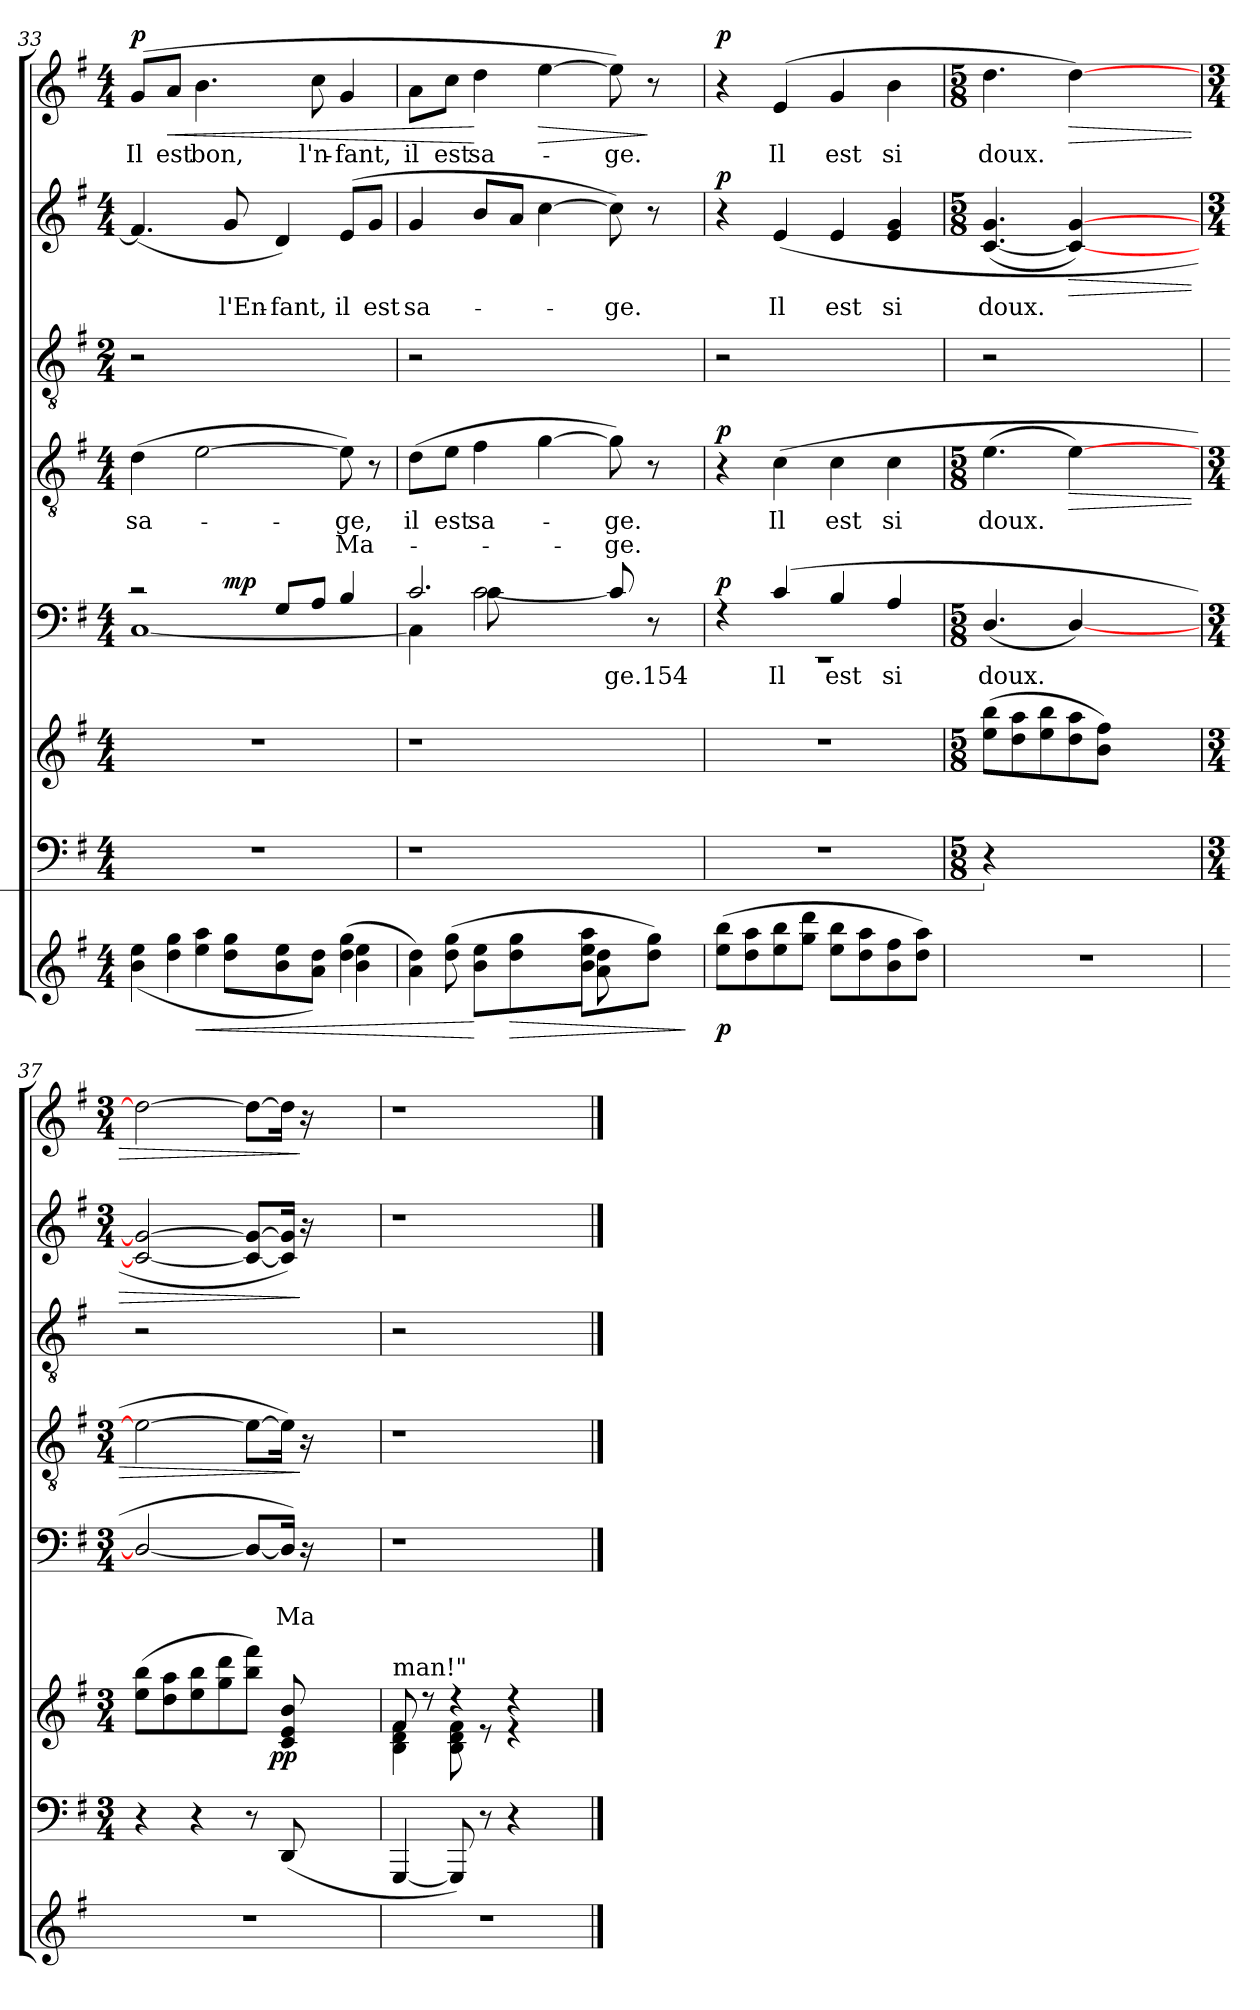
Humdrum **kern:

**kern	**dynam	**kern	**kern	**dynam	**kern	**text	**text	**dynam	**kern	**text	**text	**dynam	**kern	**kern	**text	**dynam	**kern	**text	**dynam
*part8	*part8	*part7	*part6	*part6	*part5	*part5	*part5	*part5	*part4	*part4	*part4	*part4	*part3	*part2	*part2	*part2	*part1	*part1	*part1
*staff8	*staff8	*staff7	*staff6	*staff6	*staff5	*staff5	*staff5	*staff5	*staff4	*staff4	*staff4	*staff4	*staff3	*staff2	*staff2	*staff2	*staff1	*staff1	*staff1
!!LO:PB:g=z
*clefG2	*	*clefF4	*clefG2	*	*clefF4	*	*	*	*clefGv2	*	*	*	*clefGv2	*clefG2	*	*	*clefG2	*	*
*k[f#]	*	*k[f#]	*k[f#]	*	*k[f#]	*	*	*	*k[f#]	*	*	*	*k[f#]	*k[f#]	*	*	*k[f#]	*	*
*G:	*	*G:	*G:	*	*G:	*	*	*	*G:	*	*	*	*G:	*G:	*	*	*G:	*	*
*M4/4	*	*M4/4	*M4/4	*	*M4/4	*	*	*	*M4/4	*	*	*	*M2/4	*M4/4	*	*	*M4/4	*	*
=33	=33	=33	=33	=33	=33	=33	=33	=33	=33	=33	=33	=33	=33	=33	=33	=33	=33	=33	=33
*^	*	*	*	*	*^	*	*	*	*	*	*	*	*	*	*	*	*	*	*
*	*^	*	*	*	*	*	*	*	*	*	*	*	*	*	*	*	*	*	*	*	*
*	*	*^	*	*	*	*	*	*	*	*	*	*	*	*	*	*	*	*	*	*	*	*
!	!	!	!	!	!	!	!	!	!	!	!	!	!	!LO:LY:b	!	!	!	!	!	!	!	!LO:LY:b	!LO:DY:a
*	*	*	*	*	*	*	*	*	*^	*	*	*	*	*	*	*	*	*	*	*	*	*	*
32ryy	(>4b\ 4ee\	8ryy	2.ryy	.	1r	1r	.	2rc	[<1C	4.ryy	.	.	.	(>4d\	sa-	.	.	2r	(4.f#/]	.	.	(>8g/L	Il	p
2ryy	.	.	.	.	.	.	.	.	.	.	.	.	.	.	.	.	.	.	.	.	.	.	.	.
!	!	!	!	!	!	!	!	!	!	!	!	!	!	!	!	!	!	!	!	!	!	!	!LO:LY:b	!LO:HP:b
.	.	4dd\ 4gg\	.	.	.	.	.	.	.	.	.	.	.	.	.	.	.	.	.	.	.	8a/J	est	<
!	!	!	!	!LO:HP:b	!	!	!	!	!	!	!	!	!	!	!	!	!	!	!	!	!	!	!LO:LY:b	!
.	4ee\ 4aa\	.	.	<	.	.	.	.	.	.	.	.	.	[>2e\	.	.	.	.	.	.	.	4.b\	bon,	.
!	!	!	!	!	!	!	!	!	!	!	!	!	!LO:DY:a	!	!	!	!	!	!	!LO:LY:b	!	!	!	!
.	.	8dd\ 8gg\L	.	.	.	.	.	.	.	2ryy	.	.	mp	.	.	.	.	.	8g/	l'En-	.	.	.	.
!	!	!	!	!	!	!	!	!	!	!	!	!	!	!	!	!	!	!	!	!LO:LY:b	!	!	!	!
.	2ryy	8b\ 8ee\	.	.	.	.	.	8G/L	.	.	.	.	.	.	.	.	.	2ryy	4d/)	-fant,	.	.	.	.
4...ryy	.	.	.	.	.	.	.	.	.	.	.	.	.	.	.	.	.	.	.	.	.	.	.	.
!	!	!	!	!	!	!	!	!	!	!	!	!	!	!	!	!	!	!	!	!	!	!	!LO:LY:b	!
.	.	8a\ 8dd\J)	.	.	.	.	.	8A/J	.	.	.	.	.	.	.	.	.	.	.	.	.	8cc\	l'n-	.
!	!	!	!	!	!	!	!	!	!	!	!	!	!	!	!LO:LY:b	!LO:LY:b	!	!	!	!LO:LY:b	!	!	!LO:LY:b	!
.	.	(>4dd\ 4gg\	4b\ 4ee\	.	.	.	.	4B/	.	.	.	.	.	8e\])	-ge,	Ma-	.	.	(>8e/L	il	.	4g/	-fant,	.
!	!	!	!	!	!	!	!	!	!	!	!	!	!	!	!	!	!	!	!	!LO:LY:b	!	!	!	!
.	.	.	.	.	.	.	.	.	.	8ryy	.	.	.	8r	.	.	.	.	8g/J	est	.	.	.	.
=34	=34	=34	=34	=34	=34	=34	=34	=34	=34	=34	=34	=34	=34	=34	=34	=34	=34	=34	=34	=34	=34	=34	=34	=34
!	!	!	!	!	!	!	!	!	!	!	!	!	!	!	!LO:LY:b	!	!	!	!	!LO:LY:b	!	!	!LO:LY:b	!
16.ryy	4a\ 4dd\)	8ryy	2ryy	.	1r	1r	.	2.c/	4C\]	4ryy	.	.	.	(>8d\L	il	.	.	2r	4g/	sa-	.	8a\L	il	.
2ryy	.	.	.	.	.	.	.	.	.	.	.	.	.	.	.	.	.	.	.	.	.	.	.	.
!	!	!	!	!	!	!	!	!	!	!	!	!	!	!	!LO:LY:b	!	!	!	!	!	!	!	!LO:LY:b	!
.	.	(>8dd\ 8gg\	.	.	.	.	.	.	.	.	.	.	.	8e\J	est	.	.	.	.	.	.	8cc\J	est	.
!	!	!	!	!	!	!	!	!	!	!	!	!	!	!	!LO:LY:b	!	!	!	!	!	!	!	!LO:LY:b	!
.	8b\ 8ee\L	32ryy	.	[	.	.	.	.	[<2c\	8c\	.	.	.	4f#\	sa-	.	.	.	8b/L	.	.	4dd\	sa-	[
.	.	4ryy	.	.	.	.	.	.	.	.	.	.	.	.	.	.	.	.	.	.	.	.	.	.
!	!	!	!	!LO:HP:b	!	!	!	!	!	!	!	!	!	!	!	!	!	!	!	!	!	!	!	!
.	8dd\ 8gg\	.	.	>	.	.	.	.	.	2ryy	.	.	.	.	.	.	.	.	8a/J	.	.	.	.	.
!	!	!	!	!	!	!	!	!	!	!	!	!	!	!	!	!	!	!	!	!	!	!	!	!LO:HP:b
.	8ryy	.	8ryy	.	.	.	.	.	.	.	.	.	.	[>4g\	.	.	.	2ryy	[>4cc\	.	.	[>4ee\	.	>
.	.	16.ryy	.	.	.	.	.	.	.	.	.	.	.	.	.	.	.	.	.	.	.	.	.	.
4...ryy	.	.	.	.	.	.	.	.	.	.	.	.	.	.	.	.	.	.	.	.	.	.	.	.
.	8ee\ 8aa\J	8b\ 8ee\L	8a\ 8dd\	.	.	.	.	.	.	.	.	.	.	.	.	.	.	.	.	.	.	.	.	.
!	!	!	!	!	!	!	!	!	!	!	!LO:LY:b	!	!	!	!LO:LY:b	!LO:LY:b	!	!	!	!LO:LY:b	!	!	!LO:LY:b	!
.	4ryy	8ryy	4ryy	.	.	.	.	16ryy	8c/]	.	-ge.154	.	.	8g\])	-ge.	-ge.	.	.	8cc\])	-ge.	.	8ee\])	-ge.	.
.	.	.	.	.	.	.	.	4ryy	.	.	.	.	.	.	.	.	.	.	.	.	.	.	.	.
.	.	8dd\ 8gg\J)	.	.	.	.	.	.	16ryy	8r	.	.	.	8r	.	.	.	.	8r	.	.	8r	.	]
.	.	.	.	.	.	.	.	.	8ryy	.	.	.	.	.	.	.	.	.	.	.	.	.	.	.
.	16ryy	16ryy	16ryy	]	16ryy	16ryy	.	.	.	16ryy	.	.	.	16ryy	.	.	.	16ryy	16ryy	.	.	16ryy	.	.
=35	=35	=35	=35	=35	=35	=35	=35	=35	=35	=35	=35	=35	=35	=35	=35	=35	=35	=35	=35	=35	=35	=35	=35	=35
!	!	!	!	!LO:DY:b	!	!	!	!	!	!	!	!	!LO:DY:a	!	!	!	!LO:DY:a	!	!	!	!LO:DY:a	!	!	!LO:DY:a
*v	*v	*v	*v	*	*	*	*	*	*v	*v	*	*	*	*	*	*	*	*	*	*	*	*	*	*
(>8ee\ 8bb\L	p	1r	1r	.	4rF	1rEE	.	.	p	4r	.	.	p	2r	4r	.	p	4r	.	p
8dd\ 8aa\	.	.	.	.	.	.	.	.	.	.	.	.	.	.	.	.	.	.	.	.
!	!	!	!	!	!	!	!LO:LY:b	!	!	!	!LO:LY:b	!	!	!	!	!LO:LY:b	!	!	!LO:LY:b	!
8ee\ 8bb\	.	.	.	.	(4c/	.	Il	.	.	(>4c\	Il	.	.	.	(4e/	Il	.	(4e/	Il	.
8gg\ 8ddd\J	.	.	.	.	.	.	.	.	.	.	.	.	.	.	.	.	.	.	.	.
!	!	!	!	!	!	!	!LO:LY:b	!	!	!	!LO:LY:b	!	!	!	!	!LO:LY:b	!	!	!LO:LY:b	!
8ee\ 8bb\L	.	.	.	.	4B/	.	est	.	.	4c\	est	.	.	2ryy	4e/	est	.	4g/	est	.
8dd\ 8aa\	.	.	.	.	.	.	.	.	.	.	.	.	.	.	.	.	.	.	.	.
!	!	!	!	!	!	!	!LO:LY:b	!	!	!	!LO:LY:b	!	!	!	!	!LO:LY:b	!	!	!LO:LY:b	!
8b\ 8ff#\	.	.	.	.	4A/	.	si	.	.	4c\	si	.	.	.	4e/ 4g/	si	.	4b\	si	.
8dd\ 8aa\J)	.	.	.	.	.	.	.	.	.	.	.	.	.	.	.	.	.	.	.	.
*	*	*	*	*	*v	*v	*	*	*	*	*	*	*	*	*	*	*	*	*	*
!!LO:LB:g=z
=36	=36	=36	=36	=36	=36	=36	=36	=36	=36	=36	=36	=36	=36	=36	=36	=36	=36	=36	=36
*	*	*M5/8	*M5/8	*	*M5/8	*	*	*	*M5/8	*	*	*	*	*M5/8	*	*	*M5/8	*	*
!	!	!LO:N:vis=1	!	!	!	!LO:LY:b	!	!	!	!LO:LY:b	!	!	!	!	!LO:LY:b	!	!	!LO:LY:b	!
1r	.	8%5r	(>8ee\ 8bb\L	.	(4.D/	doux.	.	.	(>4.e\	doux.	.	.	2r	([<4.c/ 4.g/	doux.	.	4.dd\	doux.	.
.	.	.	8dd\ 8aa\	.	.	.	.	.	.	.	.	.	.	.	.	.	.	.	.
.	.	.	8ee\ 8bb\	.	.	.	.	.	.	.	.	.	.	.	.	.	.	.	.
!	!	!	!	!	!	!	!	!	!	!	!	!LO:HP:b	!	!	!	!LO:HP:b	!	!	!LO:HP:b
.	.	.	8dd\ 8aa\	.	[<4D/)	.	.	.	[>4e\)	.	.	>	.	4c/_ [>4g/)	.	>	[>4dd\)	.	>
.	.	.	8b\ 8ff#\J)	.	.	.	.	.	.	.	.	.	2ryy	.	.	.	.	.	.
.	.	4.ryy	4.ryy	.	4.ryy	.	.	.	4.ryy	.	.	.	.	4.ryy	.	.	4.ryy	.	.
=37	=37	=37	=37	=37	=37	=37	=37	=37	=37	=37	=37	=37	=37	=37	=37	=37	=37	=37	=37
*	*	*M3/4	*M3/4	*	*M3/4	*	*	*	*M3/4	*	*	*	*	*M3/4	*	*	*M3/4	*	*
*	*	*	*^	*	*	*	*	*	*	*	*	*	*	*	*	*	*	*	*
1r	.	4r	(>8ee\ 8bb\L	2ryy	.	2D/_	.	.	.	2e\_	.	.	.	2r	2c/_ 2g/_	.	.	2dd\_	.	.
.	.	.	8dd\ 8aa\	.	.	.	.	.	.	.	.	.	.	.	.	.	.	.	.	.
.	.	4r	8ee\ 8bb\	.	.	.	.	.	.	.	.	.	.	.	.	.	.	.	.	.
.	.	.	8gg\ 8ddd\	.	.	.	.	.	.	.	.	.	.	.	.	.	.	.	.	.
.	.	8r	8bb\ 8fff#\J)	16.ryy	.	8D/L_	.	.	.	8e\L_	.	.	.	2ryy	8c/_ 8g/_L	.	.	8dd\L_	.	.
!	!	!	!	!	!LO:DY:b	!	!	!	!	!	!	!	!	!	!	!	!	!	!	!
.	.	.	.	4ryy	pp	.	.	.	.	.	.	.	.	.	.	.	.	.	.	.
!	!	!	!	!	!	!	!	!LO:LY:b	!	!	!	!	!	!	!	!	!	!	!	!
.	.	(<8DD/	8c/ 8e/ 8b/	.	.	16D/Jk])	.	Ma-	.	16e\Jk])	.	.	.	.	16c/] 16g/]Jk)	.	.	16dd\Jk]	.	.
.	.	.	.	.	.	16rC	.	.	.	16rA	.	.	]	.	16ra	.	]	16ra	.	]
.	.	4ryy	4ryy	.	.	4ryy	.	.	.	4ryy	.	.	.	.	4ryy	.	.	4ryy	.	.
.	.	.	.	8ryy	.	.	.	.	.	.	.	.	.	.	.	.	.	.	.	.
.	.	.	.	32ryy	.	.	.	.	.	.	.	.	.	.	.	.	.	.	.	.
=38	=38	=38	=38	=38	=38	=38	=38	=38	=38	=38	=38	=38	=38	=38	=38	=38	=38	=38	=38	=38
!	!	!	!LO:TX:a:t=man!"	!	!	!	!	!	!	!	!	!	!	!	!	!	!	!	!	!
!	!	!	!	!	!	!LO:N:vis=1	!	!	!	!LO:N:vis=1	!	!	!	!	!LO:N:vis=1	!	!	!LO:N:vis=1	!	!
1r	.	[<4GGG/	8f#/	4B\ 4d\ 4f#\	.	2.r	.	.	.	2.r	.	.	.	2r	2.r	.	.	2.r	.	.
.	.	.	8rdd	.	.	.	.	.	.	.	.	.	.	.	.	.	.	.	.	.
.	.	8GGG/])	8B\ 8d\ 8f#\	4rdd	.	.	.	.	.	.	.	.	.	.	.	.	.	.	.	.
.	.	8r	8re	.	.	.	.	.	.	.	.	.	.	.	.	.	.	.	.	.
.	.	4r	4re	4rdd	.	.	.	.	.	.	.	.	.	2ryy	.	.	.	.	.	.
.	.	4ryy	4ryy	4ryy	.	4ryy	.	.	.	4ryy	.	.	.	.	4ryy	.	.	4ryy	.	.
*	*	*	*v	*v	*	*	*	*	*	*	*	*	*	*	*	*	*	*	*	*
==	==	==	==	==	==	==	==	==	==	==	==	==	==	==	==	==	==	==	==
*-	*-	*-	*-	*-	*-	*-	*-	*-	*-	*-	*-	*-	*-	*-	*-	*-	*-	*-	*-
